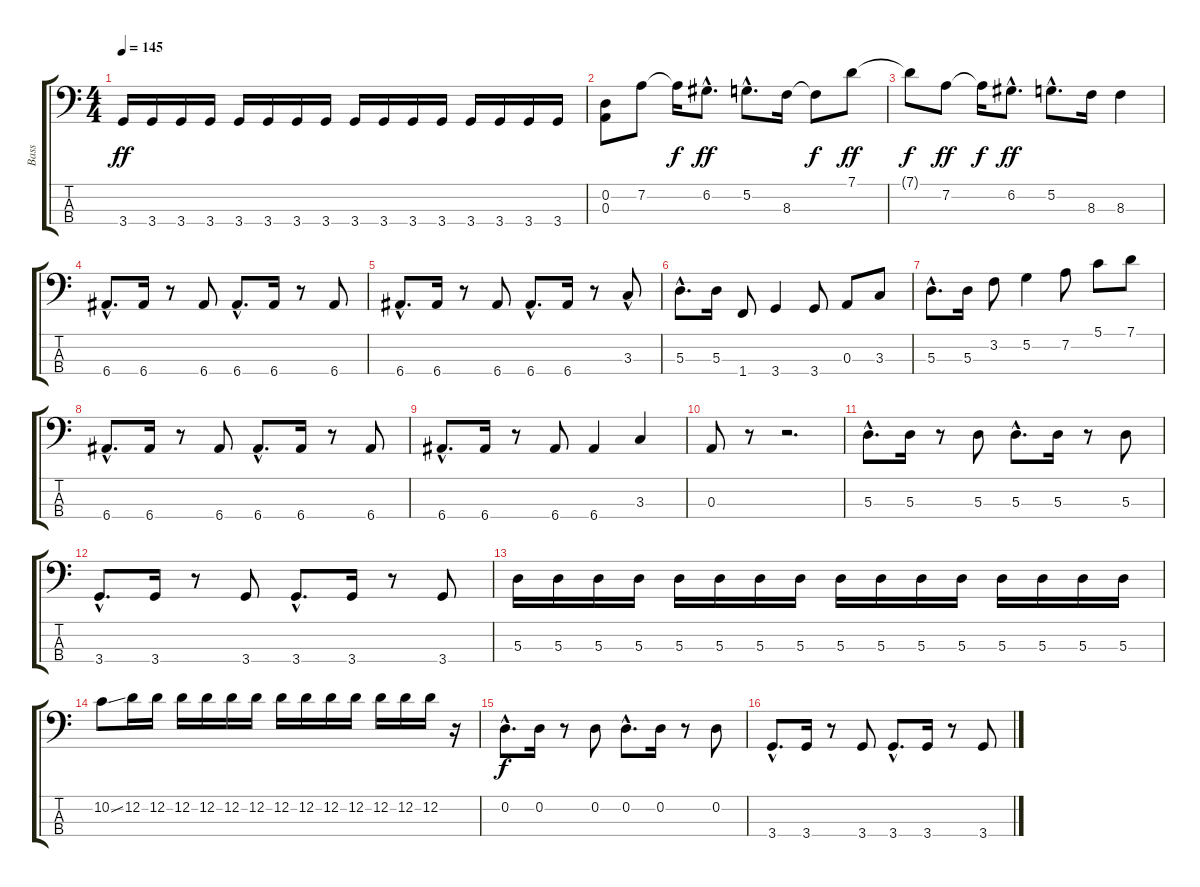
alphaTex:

\track ("Bass" "Bass") {instrument electricbasspick}
\staff {score tabs}
\tuning (G2 D2 A1 E1) {hide}
\ts (4 4)
\tempo 145
\clef f4
\ks c
3.4.16{dy ff} 3.4.16 3.4.16 3.4.16 3.4.16 3.4.16 3.4.16 3.4.16 3.4.16 3.4.16 3.4.16 3.4.16 3.4.16 3.4.16 3.4.16 3.4.16 |
(0.2 0.3).8 7.2.8 7.2{t}.16{dy f} 6.2{hac}.8{d dy ff} 5.2{hac}.8{d} 8.3.16 8.3{t}.8{dy f} 7.1.8{dy ff} |
7.1{t}.8{dy f} 7.2.8{dy ff} 7.2{t}.16{dy f} 6.2{hac}.8{d dy ff} 5.2{hac}.8{d} 8.3.16 8.3.4 |
6.4{hac}.8{d} 6.4.16 r.8 6.4.8 6.4{hac}.8{d} 6.4.16 r.8 6.4.8 |
6.4{hac}.8{d} 6.4.16 r.8 6.4.8 6.4{hac}.8{d} 6.4.16 r.8 3.3{hac}.8 |
5.3{hac}.8{d} 5.3.16 1.4.8 3.4.4 3.4.8 0.3.8 3.3.8 |
5.3{hac}.8{d} 5.3.16 3.2.8 5.2.4 7.2.8 5.1.8 7.1.8 |
6.4{hac}.8{d} 6.4.16 r.8 6.4.8 6.4{hac}.8{d} 6.4.16 r.8 6.4.8 |
6.4{hac}.8{d} 6.4.16 r.8 6.4.8 6.4.4 3.3.4 |
0.3.8 r.8 r.2{d} |
5.3{hac}.8{d} 5.3.16 r.8 5.3.8 5.3{hac}.8{d} 5.3.16 r.8 5.3.8 |
3.4{hac}.8{d} 3.4.16 r.8 3.4.8 3.4{hac}.8{d} 3.4.16 r.8 3.4.8 |
5.3.16 5.3.16 5.3.16 5.3.16 5.3.16 5.3.16 5.3.16 5.3.16 5.3.16 5.3.16 5.3.16 5.3.16 5.3.16 5.3.16 5.3.16 5.3.16 |
10.2{ss}.8 12.2.16 12.2.16 12.2.16 12.2.16 12.2.16 12.2.16 12.2.16 12.2.16 12.2.16 12.2.16 12.2.16 12.2.16 12.2.16 r.16 |
0.2{hac}.8{d dy f} 0.2.16 r.8 0.2.8 0.2{hac}.8{d} 0.2.16 r.8 0.2.8 |
3.4{hac}.8{d} 3.4.16 r.8 3.4.8 3.4{hac}.8{d} 3.4.16 r.8 3.4.8
